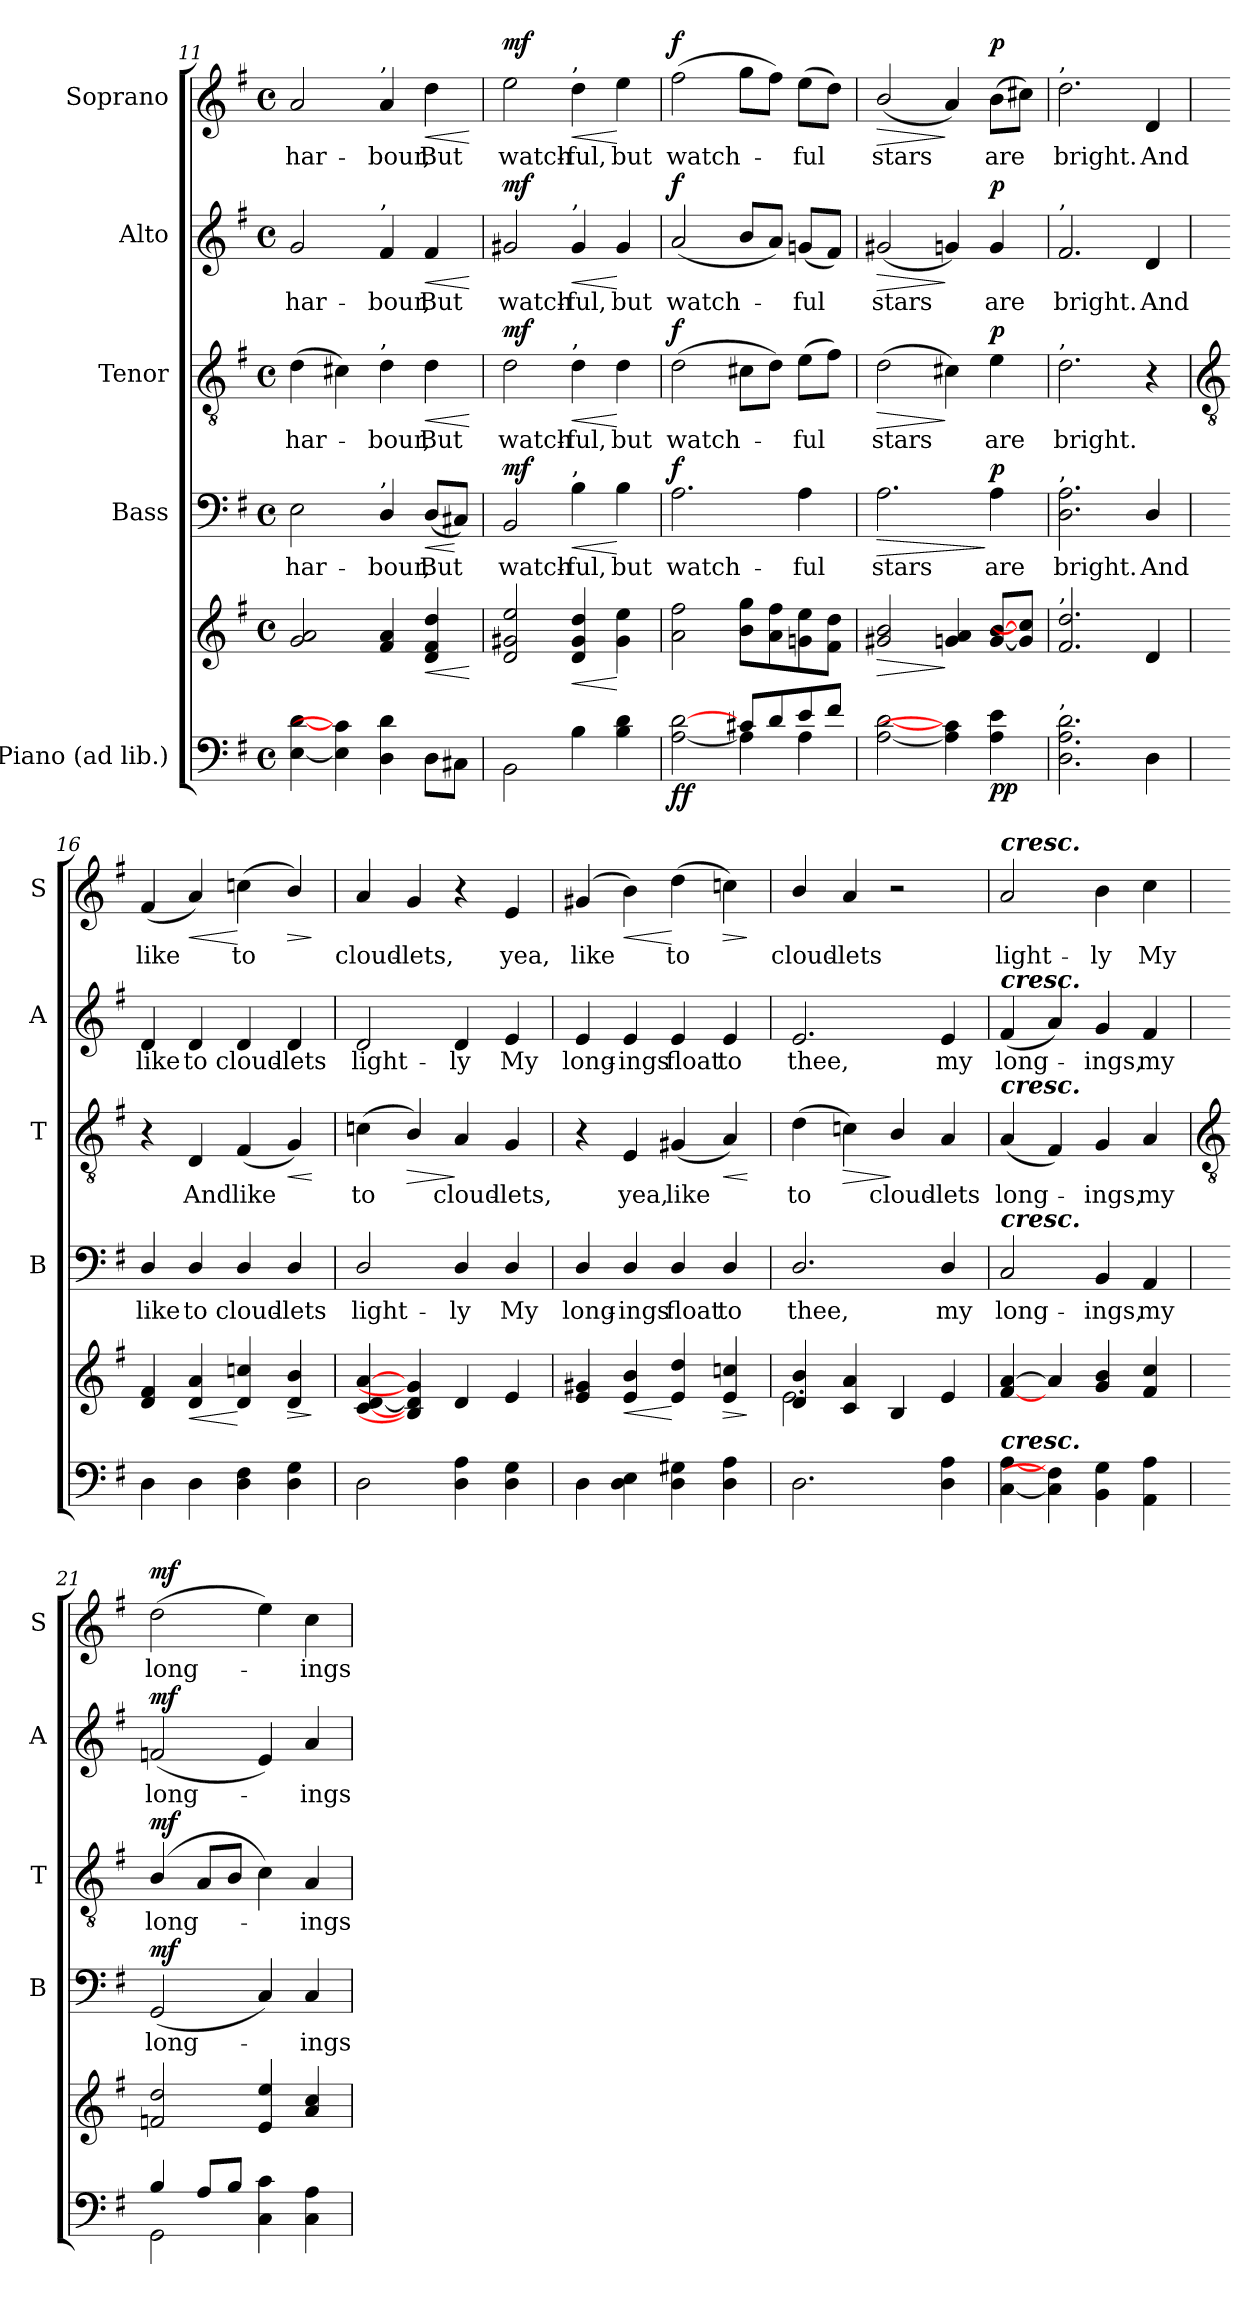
**kern	**kern	**dynam	**kern	**text	**dynam	**kern	**text	**dynam	**kern	**text	**dynam	**kern	**text	**dynam
*part5	*part5	*part5	*part4	*part4	*part4	*part3	*part3	*part3	*part2	*part2	*part2	*part1	*part1	*part1
*staff6	*staff5	*staff5/6	*staff4	*staff4	*staff4	*staff3	*staff3	*staff3	*staff2	*staff2	*staff2	*staff1	*staff1	*staff1
*I"Piano (ad lib.)	*	*	*I"Bass	*	*	*I"Tenor	*	*	*I"Alto	*	*	*I"Soprano	*	*
*	*	*	*I'B	*	*	*I'T	*	*	*I'A	*	*	*I'S	*	*
*clefF4	*clefG2	*	*clefF4	*	*	*clefGv2	*	*	*clefG2	*	*	*clefG2	*	*
*k[f#]	*k[f#]	*	*k[f#]	*	*	*k[f#]	*	*	*k[f#]	*	*	*k[f#]	*	*
*G:	*G:	*	*G:	*	*	*G:	*	*	*G:	*	*	*G:	*	*
*M4/4	*M4/4	*	*M4/4	*	*	*M4/4	*	*	*M4/4	*	*	*M4/4	*	*
*met(c)	*met(c)	*	*met(c)	*	*	*met(c)	*	*	*met(c)	*	*	*met(c)	*	*
=11	=11	=11	=11	=11	=11	=11	=11	=11	=11	=11	=11	=11	=11	=11
*^	*	*	*	*	*	*	*	*	*	*	*	*	*	*
!	!	!	!	!	!LO:LY:b	!	!	!LO:LY:b	!	!	!LO:LY:b	!	!	!LO:LY:b	!
1ryy	[4E\ [4d\	2g 2a	.	2E	har-	.	(>4d	har-	.	2g	har-	.	2a	har-	.
.	4E\] 4c#\]	.	.	.	.	.	4c#X)	.	.	.	.	.	.	.	.
!	!	!	!	!	!	!	!	!	!	!	!	!	!LO:TX:a:t=,	!	!
!	!	!	!	!	!	!	!	!	!	!LO:TX:a:t=,	!	!	!	!	!
!	!	!	!	!	!	!	!LO:TX:a:t=,	!	!	!	!	!	!	!	!
!	!	!	!	!LO:TX:a:t=,	!	!	!	!	!	!	!	!	!	!	!
!	!	!	!	!	!LO:LY:b	!	!	!LO:LY:b	!	!	!LO:LY:b	!	!	!LO:LY:b	!
.	4D\ 4d\	4f# 4a	.	4D/	-bour,	.	4d	bour,	.	4f#	-bour,	.	4a	-bour,	.
!	!	!	!LO:HP:b	!	!LO:LY:b	!LO:HP:b	!	!LO:LY:b	!LO:HP:b	!	!LO:LY:b	!LO:HP:b	!	!LO:LY:b	!LO:HP:b
.	8D\L	4d 4f# 4dd	<	(<8DL	But	<	4d	But	<	4f#	But	<	4dd	But	<
.	8C#X\J	.	.	8C#XJ)	.	[	.	.	.	.	.	.	.	.	.
*v	*v	*	*	*	*	*	*	*	*	*	*	*	*	*	*
.	.	[	.	.	.	.	.	[	.	.	[	.	.	[
=12	=12	=12	=12	=12	=12	=12	=12	=12	=12	=12	=12	=12	=12	=12
*^	*	*	*	*	*	*	*	*	*	*	*	*	*	*
!	!	!	!LO:DY:b=2	!	!LO:LY:b	!	!	!LO:LY:b	!	!	!LO:LY:b	!	!	!LO:LY:b	!
!	!	!	!LO:DY:n=1:b	!	!	!LO:DY:b	!	!	!LO:DY:b	!	!	!LO:DY:b	!	!	!LO:DY:b
1ryy	2BB\	2d 2g#X 2ee	mf mf	2BB	watch-	mf	2d	watch-	mf	2g#X	watch-	mf	2ee	watch-	mf
!	!	!	!	!	!	!	!	!	!	!	!	!	!LO:TX:a:t=,	!	!
!	!	!	!	!	!	!	!	!	!	!LO:TX:a:t=,	!	!	!	!	!
!	!	!	!	!	!	!	!LO:TX:a:t=,	!	!	!	!	!	!	!	!
!	!	!	!	!LO:TX:a:t=,	!	!	!	!	!	!	!	!	!	!	!
!	!	!	!LO:HP:b	!	!LO:LY:b	!LO:HP:b	!	!LO:LY:b	!LO:HP:b	!	!LO:LY:b	!LO:HP:b	!	!LO:LY:b	!LO:HP:b
.	4B\	4d 4g# 4dd	<	4B	-ful,	<	4d	-ful,	<	4g#	-ful,	<	4dd	-ful,	<
!	!	!	!	!	!LO:LY:b	!	!	!LO:LY:b	!	!	!LO:LY:b	!	!	!LO:LY:b	!
.	4B\ 4d\	4g# 4ee	[	4B	but	[	4d	but	[	4g#	but	[	4ee	but	[
=13	=13	=13	=13	=13	=13	=13	=13	=13	=13	=13	=13	=13	=13	=13	=13
!	!	!	!LO:DY:b=2	!	!LO:LY:b	!	!	!LO:LY:b	!	!	!LO:LY:b	!	!	!LO:LY:b	!
!	!	!	!LO:DY:n=1:b	!	!	!LO:DY:b	!	!	!LO:DY:b	!	!	!LO:DY:b	!	!	!LO:DY:b
2ryy	[2A\ [2d\	2a 2ff#	f f	2.A	watch-	f	(>2d	watch-	f	(<2a	watch-	f	(>2ff#	watch-	f
8c#XL	4A\]	8b 8ggL	.	.	.	.	8c#XL	.	.	8bL	.	.	8ggL	.	.
8d	.	8a 8ff#	.	.	.	.	8dJ)	.	.	8aJ)	.	.	8ff#J)	.	.
!	!	!	!	!	!LO:LY:b	!	!	!LO:LY:b	!	!	!LO:LY:b	!	!	!LO:LY:b	!
8e	4A\	8gn 8ee	.	4A	-ful	.	(>8eL	ful	.	(<8gnL	ful	.	(>8eeL	ful	.
8f#J	.	8f# 8ddJ	.	.	.	.	8f#J)	.	.	8f#J)	.	.	8ddJ)	.	.
=14	=14	=14	=14	=14	=14	=14	=14	=14	=14	=14	=14	=14	=14	=14	=14
!	!	!	!LO:HP:b	!	!LO:LY:b	!LO:HP:b	!	!LO:LY:b	!LO:HP:b	!	!LO:LY:b	!LO:HP:b	!	!LO:LY:b	!LO:HP:b
1ryy	[2A\ [2d\	2g#X/ 2b/	>	2.A	stars	>	(>2d	stars	>	(<2g#X	stars	>	(<2b/	stars	>
.	4A\] 4c#\]	4gn 4a	]	.	.	.	4c#X)	.	]	4gn)	.	]	4a)	.	]
!	!	!	!LO:DY:b=2	!	!LO:LY:b	!	!	!LO:LY:b	!	!	!LO:LY:b	!	!	!LO:LY:b	!
!	!	!	!LO:DY:n=1:b	!	!	!LO:DY:n=1:b	!	!	!LO:DY:b	!	!	!LO:DY:b	!	!	!LO:DY:b
.	4A\ 4e\	[8g [8bL	p p	4A	are	] p	4e	are	p	4g	are	p	(>8bL	are	p
.	.	8g] 8cc#]J	.	.	.	.	.	.	.	.	.	.	8cc#XJ)	.	.
=15	=15	=15	=15	=15	=15	=15	=15	=15	=15	=15	=15	=15	=15	=15	=15
!	!	!	!	!	!	!	!	!	!	!	!	!	!LO:TX:a:t=,	!	!
!	!	!	!	!	!	!	!	!	!	!LO:TX:a:t=,	!	!	!	!	!
!	!	!	!	!	!	!	!LO:TX:a:t=,	!	!	!	!	!	!	!	!
!	!	!	!	!LO:TX:a:t=,	!	!	!	!	!	!	!	!	!	!	!
!	!	!LO:TX:a:t=,	!	!	!	!	!	!	!	!	!	!	!	!	!
!LO:TX:a:t=,	!	!	!	!	!	!	!	!	!	!	!	!	!	!	!
!	!	!	!	!	!LO:LY:b	!	!	!LO:LY:b	!	!	!LO:LY:b	!	!	!LO:LY:b	!
1ryy	2.D\ 2.A\ 2.d\	2.f# 2.dd	.	2.D 2.A	bright.	.	2.d	bright.	.	2.f#	bright.	.	2.dd	bright.	.
!	!	!	!	!	!LO:LY:b	!	!	!	!	!	!LO:LY:b	!	!	!LO:LY:b	!
.	4D\	4d	.	4D/	And	.	4r	.	.	4d	And	.	4d	And	.
!!LO:LB:g=z
=16	=16	=16	=16	=16	=16	=16	=16	=16	=16	=16	=16	=16	=16	=16	=16
*	*	*	*	*	*	*	*clefGv2	*	*	*	*	*	*	*	*
!	!	!	!	!	!LO:LY:b	!	!	!	!	!	!LO:LY:b	!	!	!LO:LY:b	!
1ryy	4D\	4d 4f#	.	4D/	like	.	4r	.	.	4d	like	.	(<4f#	like	.
!	!	!	!LO:HP:b	!	!LO:LY:b	!	!	!LO:LY:b	!	!	!LO:LY:b	!	!	!	!LO:HP:b
.	4D\	4d 4a	<	4D/	to	.	4D	And	.	4d	to	.	4a)	.	<
!	!	!	!	!	!LO:LY:b	!	!	!LO:LY:b	!	!	!LO:LY:b	!	!	!LO:LY:b	!
.	4D\ 4F#\	4d 4ccn	[	4D/	cloud-	.	(<4F#	like	.	4d	cloud-	.	(<4ccn	to	[
!	!	!	!LO:HP:b	!	!LO:LY:b	!	!	!	!LO:HP:b	!	!LO:LY:b	!	!	!	!LO:HP:b
.	4D\ 4G\	4d/ 4b/	>	4D/	-lets	.	4G)	.	<	4d	-lets	.	4b/)	.	>
*v	*v	*	*	*	*	*	*	*	*	*	*	*	*	*	*
.	.	]	.	.	.	.	.	[	.	.	.	.	.	]
=17	=17	=17	=17	=17	=17	=17	=17	=17	=17	=17	=17	=17	=17	=17
*^	*	*	*	*	*	*	*	*	*	*	*	*	*	*
!	!	!	!	!	!LO:LY:b	!	!	!LO:LY:b	!	!	!LO:LY:b	!	!	!LO:LY:b	!
1ryy	2D\	[4c [4d [4a	.	2D/	light-	.	(<4cn	to	.	2d	light-	.	4a	cloud-	.
!	!	!	!	!	!	!	!	!	!LO:HP:b	!	!	!	!	!LO:LY:b	!
.	.	4B] 4d] 4g]	.	.	.	.	4B/)	.	>	.	.	.	4g	-lets,	.
!	!	!	!	!	!LO:LY:b	!	!	!LO:LY:b	!	!	!LO:LY:b	!	!	!	!
.	4D\ 4A\	4d	.	4D/	-ly	.	4A	cloud-	]	4d	-ly	.	4r	.	.
!	!	!	!	!	!LO:LY:b	!	!	!LO:LY:b	!	!	!LO:LY:b	!	!	!LO:LY:b	!
.	4D\ 4G\	4e	.	4D/	My	.	4G	-lets,	.	4e	My	.	4e	yea,	.
=18	=18	=18	=18	=18	=18	=18	=18	=18	=18	=18	=18	=18	=18	=18	=18
!	!	!	!	!	!LO:LY:b	!	!	!	!	!	!LO:LY:b	!	!	!LO:LY:b	!
1ryy	4D\	4e 4g#X	.	4D/	long-	.	4r	.	.	4e	long-	.	(<4g#X	like	.
!	!	!	!LO:HP:b	!	!LO:LY:b	!	!	!LO:LY:b	!	!	!LO:LY:b	!	!	!	!LO:HP:b
.	4D\ 4E\	4e 4b	<	4D/	-ings	.	4E	yea,	.	4e	-ings	.	4b)	.	<
!	!	!	!	!	!LO:LY:b	!	!	!LO:LY:b	!	!	!LO:LY:b	!	!	!LO:LY:b	!
.	4D\ 4G#X\	4e 4dd	[	4D/	float	.	(<4G#X	like	.	4e	float	.	(>4dd	to	[
!	!	!	!LO:HP:b	!	!LO:LY:b	!	!	!	!LO:HP:b	!	!LO:LY:b	!	!	!	!LO:HP:b
.	4D\ 4A\	4e 4ccn	>	4D/	to	.	4A)	.	<	4e	to	.	4ccn)	.	>
*v	*v	*	*	*	*	*	*	*	*	*	*	*	*	*	*
.	.	]	.	.	.	.	.	[	.	.	.	.	.	]
=19	=19	=19	=19	=19	=19	=19	=19	=19	=19	=19	=19	=19	=19	=19
*^	*^	*	*	*	*	*	*	*	*	*	*	*	*	*
!	!	!	!	!	!	!LO:LY:b	!	!	!LO:LY:b	!	!	!LO:LY:b	!	!	!LO:LY:b	!
2.ryy	2.D\	4d/ 4b/	2.e\	.	2.D/	thee,	.	(>4d	to	.	2.e	thee,	.	4b/	cloud-	.
!	!	!	!	!	!	!	!	!	!	!LO:HP:b	!	!	!	!	!LO:LY:b	!
.	.	4c 4a	.	.	.	.	.	4cn)	.	>	.	.	.	4a	-lets	.
!	!	!	!	!	!	!	!	!	!LO:LY:b	!	!	!	!	!	!	!
.	.	4B	.	.	.	.	.	4B/	cloud-	]	.	.	.	2r	.	.
!	!	!	!	!	!	!LO:LY:b	!	!	!LO:LY:b	!	!	!LO:LY:b	!	!	!	!
4ryy	4D\ 4A\	4e	4ryy	.	4D/	my	.	4A	-lets	.	4e	my	.	.	.	.
=20	=20	=20	=20	=20	=20	=20	=20	=20	=20	=20	=20	=20	=20	=20	=20	=20
!	!	!	!	!	!	!	!	!	!	!	!	!	!	!LO:TX:a:Bi:t=cresc.	!	!
!	!	!	!	!	!	!	!	!	!	!	!LO:TX:a:Bi:t=cresc.	!	!	!	!	!
!	!	!	!	!	!	!	!	!LO:TX:a:Bi:t=cresc.	!	!	!	!	!	!	!	!
!	!	!	!	!	!LO:TX:a:Bi:t=cresc.	!	!	!	!	!	!	!	!	!	!	!
!	!	!LO:TX:a:Bi:t=cresc.	!	!	!	!	!	!	!	!	!	!	!	!	!	!
!LO:TX:a:Bi:t=cresc.	!	!	!	!	!	!	!	!	!	!	!	!	!	!	!	!
!	!	!	!	!	!	!LO:LY:b	!	!	!LO:LY:b	!	!	!LO:LY:b	!	!	!LO:LY:b	!
*	*	*v	*v	*	*	*	*	*	*	*	*	*	*	*	*	*
1ryy	[4C\ [4A\	[4f# [4a	.	2C	long-	.	(<4A	long-	.	(<4f#	long-	.	2a	light-	.
.	4C\] 4F#\]	4a]	.	.	.	.	4F#)	.	.	4a)	.	.	.	.	.
!	!	!	!	!	!LO:LY:b	!	!	!LO:LY:b	!	!	!LO:LY:b	!	!	!LO:LY:b	!
.	4BB\ 4G\	4g 4b	.	4BB	-ings,	.	4G	ings,	.	4g	ings,	.	4b	-ly	.
!	!	!	!	!	!LO:LY:b	!	!	!LO:LY:b	!	!	!LO:LY:b	!	!	!LO:LY:b	!
.	4AA\ 4A\	4f# 4cc	.	4AA	my	.	4A	my	.	4f#	my	.	4cc	My	.
!!LO:LB:g=z
=21	=21	=21	=21	=21	=21	=21	=21	=21	=21	=21	=21	=21	=21	=21	=21
*	*	*	*	*	*	*	*clefGv2	*	*	*	*	*	*	*	*
*	*	*^	*	*	*	*	*	*	*	*	*	*	*	*	*
!	!	!	!	!LO:DY:b=2	!	!LO:LY:b	!	!	!LO:LY:b	!	!	!LO:LY:b	!	!	!LO:LY:b	!
!	!	!	!	!LO:DY:n=1:b	!	!	!LO:DY:b	!	!	!LO:DY:b	!	!	!LO:DY:b	!	!	!LO:DY:b
4B/	2GG\	2fn 2dd	1ryy	mf mf	(<2GG	long-	mf	(<4B/	long-	mf	(<2fn	long-	mf	(>2dd	long-	mf
8A/L	.	.	.	.	.	.	.	8AL	.	.	.	.	.	.	.	.
8B/J	.	.	.	.	.	.	.	8BJ	.	.	.	.	.	.	.	.
2ryy	4C 4c	4e 4ee	.	.	4C)	.	.	4c)	.	.	4e)	.	.	4ee)	.	.
!	!	!	!	!	!	!LO:LY:b	!	!	!LO:LY:b	!	!	!LO:LY:b	!	!	!LO:LY:b	!
.	4C 4A	4a 4cc	.	.	4C	ings	.	4A	ings	.	4a	ings	.	4cc	ings	.
*v	*v	*	*	*	*	*	*	*	*	*	*	*	*	*	*	*
*	*v	*v	*	*	*	*	*	*	*	*	*	*	*	*	*
=	=	=	=	=	=	=	=	=	=	=	=	=	=	=
*-	*-	*-	*-	*-	*-	*-	*-	*-	*-	*-	*-	*-	*-	*-
